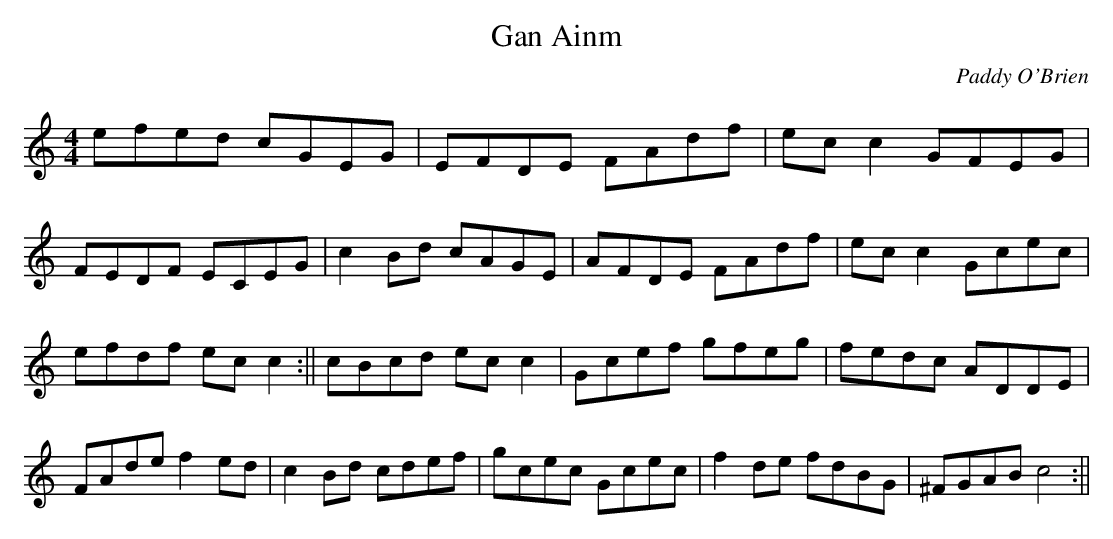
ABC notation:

X:1
T:Gan Ainm
C:Paddy O'Brien
M:4/4
L:1/8
K:C
efed cGEG|EFDE FAdf|ecc2 GFEG|FEDF ECEG|\
c2Bd cAGE|AFDE FAdf|ecc2 Gcec|efdf ecc2:||\
cBcd ecc2|Gcef gfeg|fedc ADDE|FAde f2ed|\
c2Bd cdef|gcec Gcec|f2de fdBG|^FGAB c4:||
